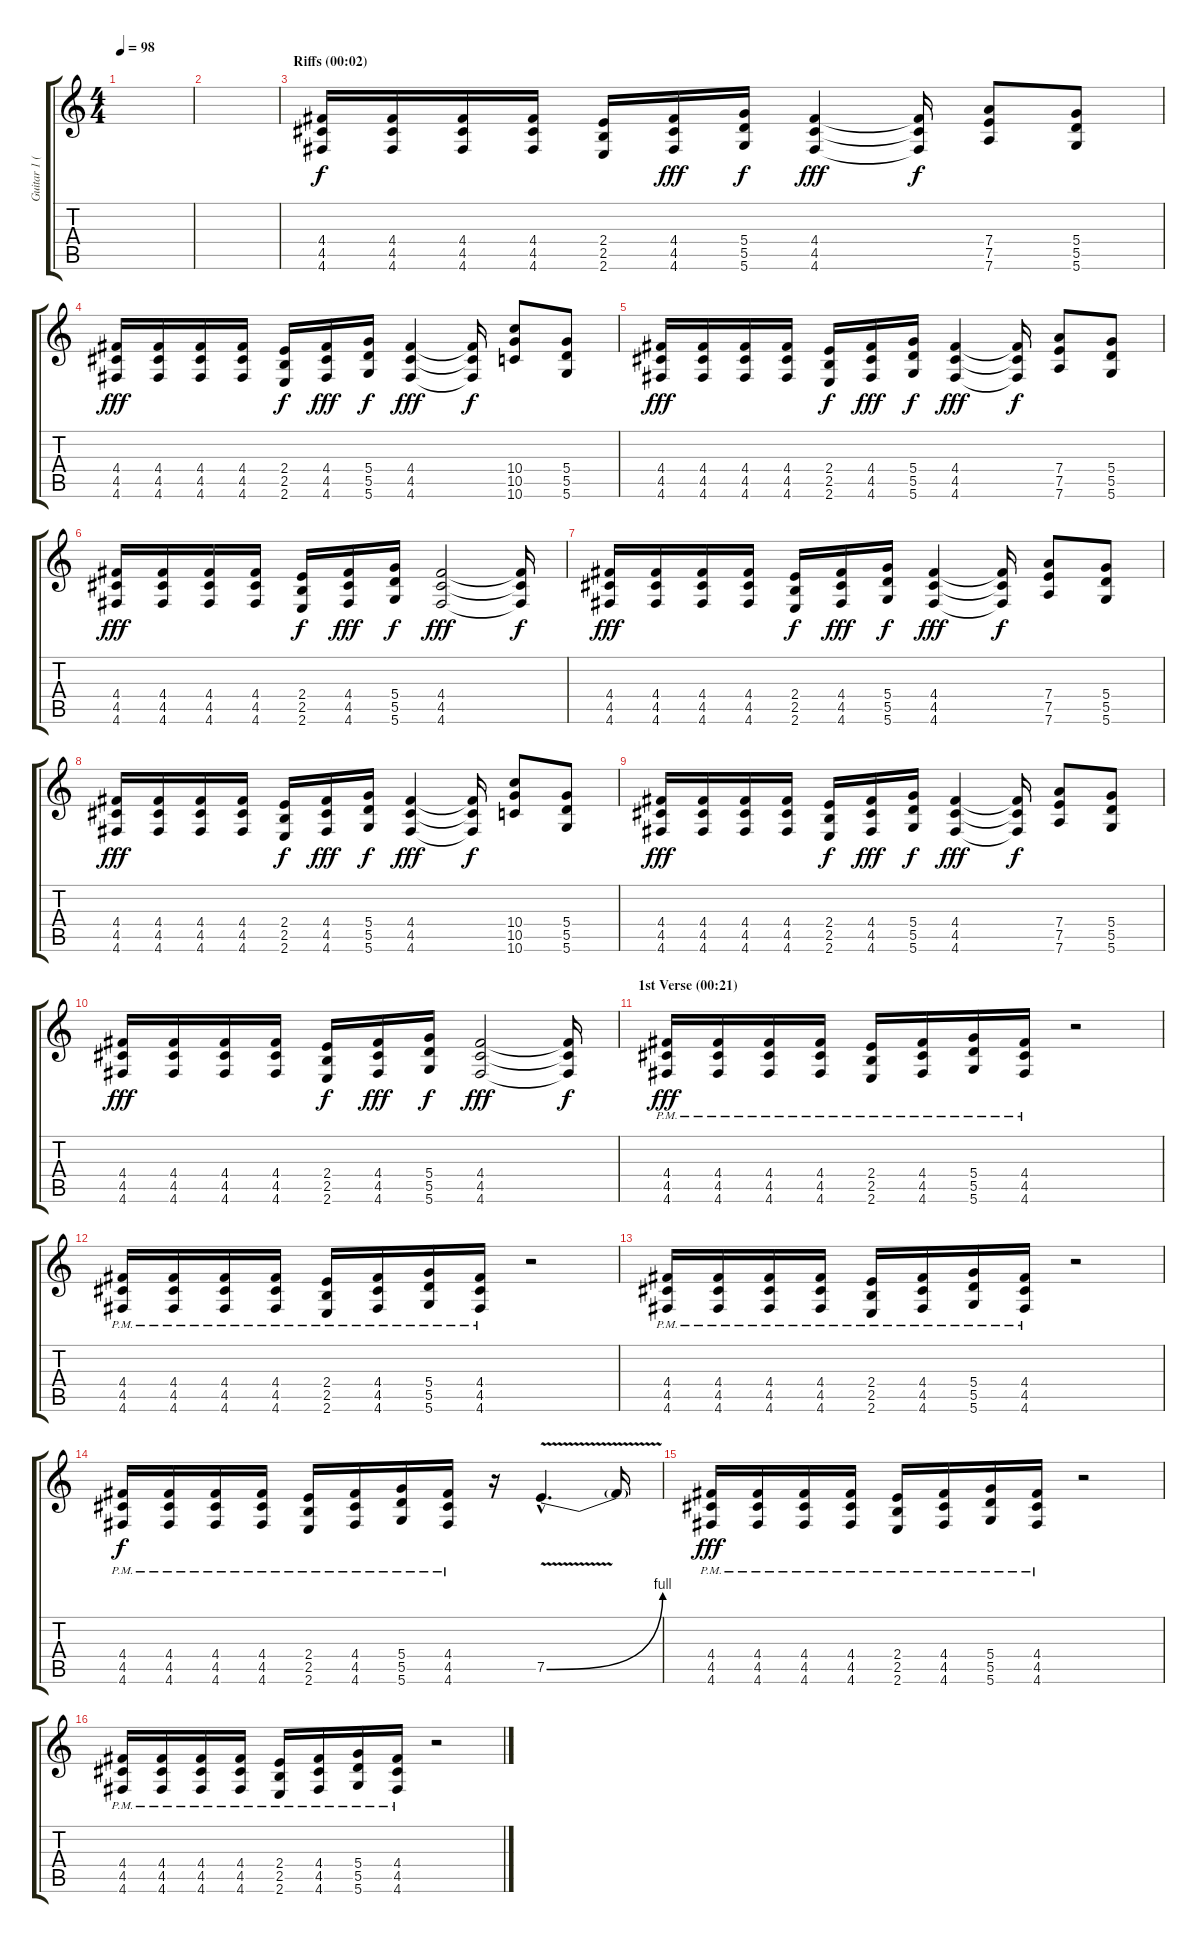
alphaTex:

\track ("Guitar 1 (Slash)" "Guitar 1 (") {instrument distortionguitar}
\staff {score tabs}
\tuning (E4 B3 G3 D3 A2 D2) {hide}
\ts (4 4)
\tempo 98
\clef g2
\ks c
|
|
\section ("" "Riffs (00:02)")
(4.4 4.5 4.6).16 (4.4 4.5 4.6).16 (4.4 4.5 4.6).16 (4.4 4.5 4.6).16 (2.4 2.5 2.6).16{dy f} (4.4 4.5 4.6).16{dy fff} (5.4 5.5 5.6).16{dy f} (4.4 4.5 4.6).4{dy fff} (4.4{t} 4.5{t} 4.6{t}).16{dy f} (7.4 7.5 7.6).8 (5.4 5.5 5.6).8 |
(4.4 4.5 4.6).16{dy fff} (4.4 4.5 4.6).16 (4.4 4.5 4.6).16 (4.4 4.5 4.6).16 (2.4 2.5 2.6).16{dy f} (4.4 4.5 4.6).16{dy fff} (5.4 5.5 5.6).16{dy f} (4.4 4.5 4.6).4{dy fff} (4.4{t} 4.5{t} 4.6{t}).16{dy f} (10.4 10.5 10.6).8 (5.4 5.5 5.6).8 |
(4.4 4.5 4.6).16{dy fff} (4.4 4.5 4.6).16 (4.4 4.5 4.6).16 (4.4 4.5 4.6).16 (2.4 2.5 2.6).16{dy f} (4.4 4.5 4.6).16{dy fff} (5.4 5.5 5.6).16{dy f} (4.4 4.5 4.6).4{dy fff} (4.4{t} 4.5{t} 4.6{t}).16{dy f} (7.4 7.5 7.6).8 (5.4 5.5 5.6).8 |
(4.4 4.5 4.6).16{dy fff} (4.4 4.5 4.6).16 (4.4 4.5 4.6).16 (4.4 4.5 4.6).16 (2.4 2.5 2.6).16{dy f} (4.4 4.5 4.6).16{dy fff} (5.4 5.5 5.6).16{dy f} (4.4 4.5 4.6).2{dy fff} (4.4{t} 4.5{t} 4.6{t}).16{dy f} |
(4.4 4.5 4.6).16{dy fff} (4.4 4.5 4.6).16 (4.4 4.5 4.6).16 (4.4 4.5 4.6).16 (2.4 2.5 2.6).16{dy f} (4.4 4.5 4.6).16{dy fff} (5.4 5.5 5.6).16{dy f} (4.4 4.5 4.6).4{dy fff} (4.4{t} 4.5{t} 4.6{t}).16{dy f} (7.4 7.5 7.6).8 (5.4 5.5 5.6).8 |
(4.4 4.5 4.6).16{dy fff} (4.4 4.5 4.6).16 (4.4 4.5 4.6).16 (4.4 4.5 4.6).16 (2.4 2.5 2.6).16{dy f} (4.4 4.5 4.6).16{dy fff} (5.4 5.5 5.6).16{dy f} (4.4 4.5 4.6).4{dy fff} (4.4{t} 4.5{t} 4.6{t}).16{dy f} (10.4 10.5 10.6).8 (5.4 5.5 5.6).8 |
(4.4 4.5 4.6).16{dy fff} (4.4 4.5 4.6).16 (4.4 4.5 4.6).16 (4.4 4.5 4.6).16 (2.4 2.5 2.6).16{dy f} (4.4 4.5 4.6).16{dy fff} (5.4 5.5 5.6).16{dy f} (4.4 4.5 4.6).4{dy fff} (4.4{t} 4.5{t} 4.6{t}).16{dy f} (7.4 7.5 7.6).8 (5.4 5.5 5.6).8 |
(4.4 4.5 4.6).16{dy fff} (4.4 4.5 4.6).16 (4.4 4.5 4.6).16 (4.4 4.5 4.6).16 (2.4 2.5 2.6).16{dy f} (4.4 4.5 4.6).16{dy fff} (5.4 5.5 5.6).16{dy f} (4.4 4.5 4.6).2{dy fff} (4.4{t} 4.5{t} 4.6{t}).16{dy f} |
\section ("" "1st Verse (00:21)")
(4.4{pm} 4.5{pm} 4.6{pm}).16{dy fff} (4.4{pm} 4.5{pm} 4.6{pm}).16 (4.4{pm} 4.5{pm} 4.6{pm}).16 (4.4{pm} 4.5{pm} 4.6{pm}).16 (2.4{pm} 2.5{pm} 2.6{pm}).16 (4.4{pm} 4.5{pm} 4.6{pm}).16 (5.4{pm} 5.5{pm} 5.6{pm}).16 (4.4{pm} 4.5{pm} 4.6{pm}).16 r.2 |
(4.4{pm} 4.5{pm} 4.6{pm}).16 (4.4{pm} 4.5{pm} 4.6{pm}).16 (4.4{pm} 4.5{pm} 4.6{pm}).16 (4.4{pm} 4.5{pm} 4.6{pm}).16 (2.4{pm} 2.5{pm} 2.6{pm}).16 (4.4{pm} 4.5{pm} 4.6{pm}).16 (5.4{pm} 5.5{pm} 5.6{pm}).16 (4.4{pm} 4.5{pm} 4.6{pm}).16 r.2 |
(4.4{pm} 4.5{pm} 4.6{pm}).16 (4.4{pm} 4.5{pm} 4.6{pm}).16 (4.4{pm} 4.5{pm} 4.6{pm}).16 (4.4{pm} 4.5{pm} 4.6{pm}).16 (2.4{pm} 2.5{pm} 2.6{pm}).16 (4.4{pm} 4.5{pm} 4.6{pm}).16 (5.4{pm} 5.5{pm} 5.6{pm}).16 (4.4{pm} 4.5{pm} 4.6{pm}).16 r.2 |
(4.4{pm} 4.5{pm} 4.6{pm}).16{dy f} (4.4{pm} 4.5{pm} 4.6{pm}).16 (4.4{pm} 4.5{pm} 4.6{pm}).16 (4.4{pm} 4.5{pm} 4.6{pm}).16 (2.4{pm} 2.5{pm} 2.6{pm}).16 (4.4{pm} 4.5{pm} 4.6{pm}).16 (5.4{pm} 5.5{pm} 5.6{pm}).16 (4.4{pm} 4.5{pm} 4.6{pm}).16 r.16 7.5{be (bend 0 0 60 4) v hac}.4{d} 7.5{t}.16 |
(4.4{pm} 4.5{pm} 4.6{pm}).16{dy fff} (4.4{pm} 4.5{pm} 4.6{pm}).16 (4.4{pm} 4.5{pm} 4.6{pm}).16 (4.4{pm} 4.5{pm} 4.6{pm}).16 (2.4{pm} 2.5{pm} 2.6{pm}).16 (4.4{pm} 4.5{pm} 4.6{pm}).16 (5.4{pm} 5.5{pm} 5.6{pm}).16 (4.4{pm} 4.5{pm} 4.6{pm}).16 r.2 |
(4.4{pm} 4.5{pm} 4.6{pm}).16 (4.4{pm} 4.5{pm} 4.6{pm}).16 (4.4{pm} 4.5{pm} 4.6{pm}).16 (4.4{pm} 4.5{pm} 4.6{pm}).16 (2.4{pm} 2.5{pm} 2.6{pm}).16 (4.4{pm} 4.5{pm} 4.6{pm}).16 (5.4{pm} 5.5{pm} 5.6{pm}).16 (4.4{pm} 4.5{pm} 4.6{pm}).16 r.2
